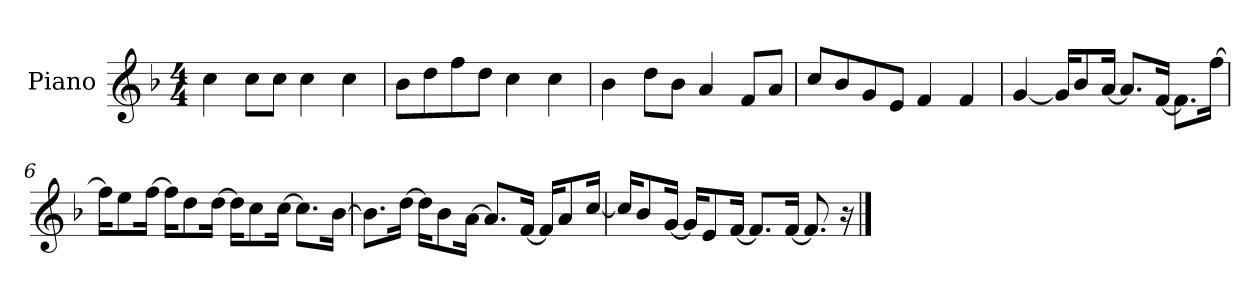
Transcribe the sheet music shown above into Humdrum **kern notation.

**kern
*part1
*staff1
*I"Piano
*I'P-no
*clefG2
*k[b-]
*M4/4
*MM90
=1
4cc\
8cc\L
8cc\J
4cc\
4cc\
=2
8b-\L
8dd\
8ff\
8dd\J
4cc\
4cc\
=3
4b-\
8dd\L
8b-\J
4a/
8f/L
8a/J
=4
8cc/L
8b-/
8g/
8e/J
4f/
4f/
=5
[4g/
16g/KL]
8b-/
[16a/Jk
8.a/L]
[16f/Jk
8.f\L]
[16ff\Jk
!!LO:LB:g=z
=6
16ff\KL]
8ee\
[16ff\Jk
16ff\KL]
8dd\
[16dd\Jk
16dd\KL]
8cc\
[16cc\Jk
8.cc\L]
[16b-\Jk
=7
8.b-\L]
[16dd\Jk
16dd\KL]
8b-\
[16a\Jk
8.a/L]
[16f/Jk
16f/KL]
8a/
[16cc/Jk
=8
16cc/KL]
8b-/
[16g/Jk
16g/KL]
8e/
[16f/Jk
8.f/L]
[16f/Jk
8.f/]
16r
==
*-
